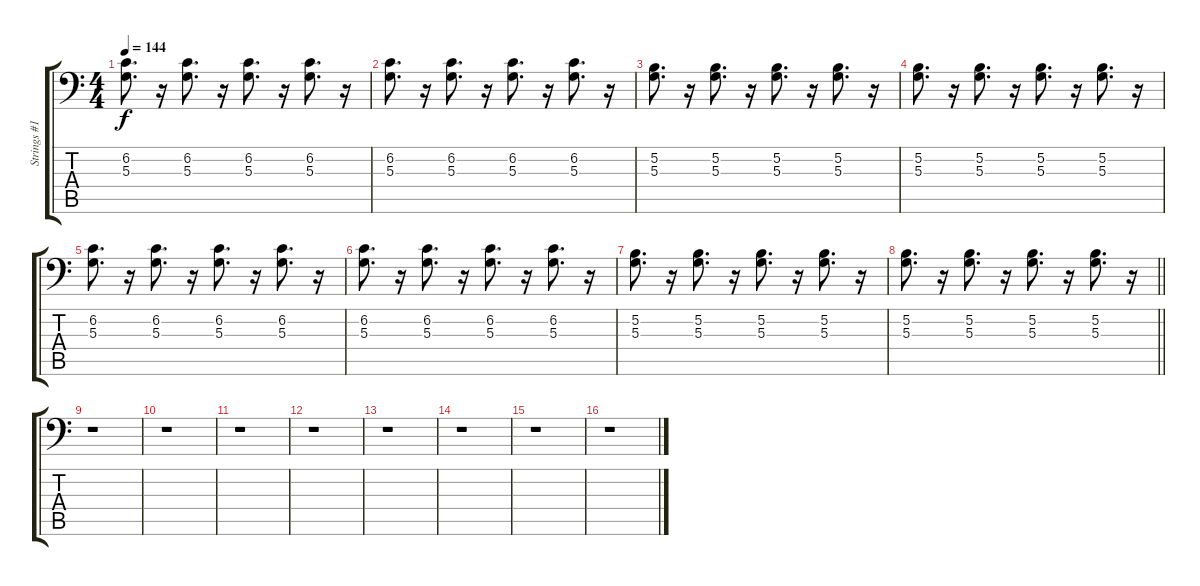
\track ("Strings #1" "Strings #1") {instrument viola}
\staff {score tabs}
\tuning (B3 Gb3 D3 A2 E2 A1) {hide}
\ts (4 4)
\tempo 144
\clef f4
\ks c
(6.2 5.3).8{d dy f} r.16 (6.2 5.3).8{d} r.16 (6.2 5.3).8{d} r.16 (6.2 5.3).8{d} r.16 |
(6.2 5.3).8{d} r.16 (6.2 5.3).8{d} r.16 (6.2 5.3).8{d} r.16 (6.2 5.3).8{d} r.16 |
(5.2 5.3).8{d} r.16 (5.2 5.3).8{d} r.16 (5.2 5.3).8{d} r.16 (5.2 5.3).8{d} r.16 |
(5.2 5.3).8{d} r.16 (5.2 5.3).8{d} r.16 (5.2 5.3).8{d} r.16 (5.2 5.3).8{d} r.16 |
(6.2 5.3).8{d} r.16 (6.2 5.3).8{d} r.16 (6.2 5.3).8{d} r.16 (6.2 5.3).8{d} r.16 |
(6.2 5.3).8{d} r.16 (6.2 5.3).8{d} r.16 (6.2 5.3).8{d} r.16 (6.2 5.3).8{d} r.16 |
(5.2 5.3).8{d} r.16 (5.2 5.3).8{d} r.16 (5.2 5.3).8{d} r.16 (5.2 5.3).8{d} r.16 |
\barLineRight lightlight
(5.2 5.3).8{d} r.16 (5.2 5.3).8{d} r.16 (5.2 5.3).8{d} r.16 (5.2 5.3).8{d} r.16 |
r.1 |
r.1 |
r.1 |
r.1 |
r.1 |
r.1 |
r.1 |
r.1
